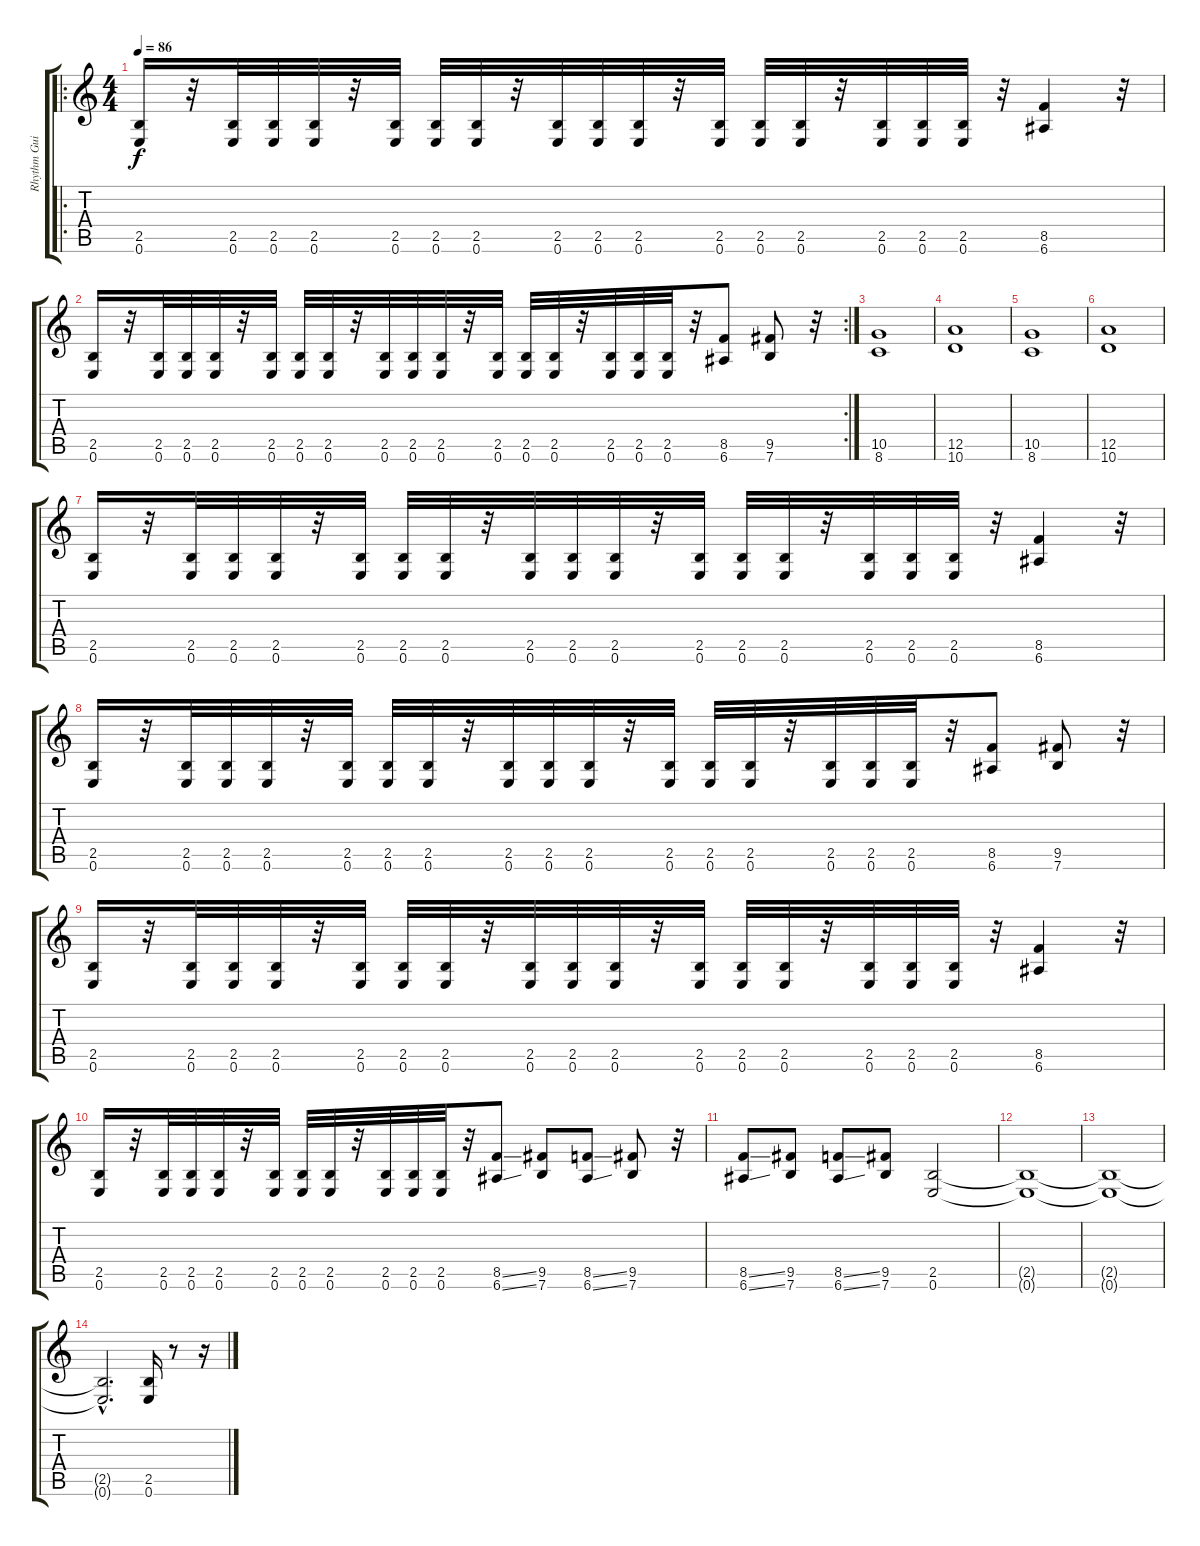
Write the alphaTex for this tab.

\track ("Rhythm Guitar" "Rhythm Gui") {instrument distortionguitar}
\staff {score tabs}
\tuning (E4 B3 G3 D3 A2 E2) {hide}
\ro
\ts (4 4)
\tempo 86
\clef g2
\ks c
(2.5 0.6).16{dy f} r.32 (2.5 0.6).32 (2.5 0.6).32 (2.5 0.6).32 r.32 (2.5 0.6).32 (2.5 0.6).32 (2.5 0.6).32 r.32 (2.5 0.6).32 (2.5 0.6).32 (2.5 0.6).32 r.32 (2.5 0.6).32 (2.5 0.6).32 (2.5 0.6).32 r.32 (2.5 0.6).32 (2.5 0.6).32 (2.5 0.6).32 r.32 (8.5 6.6).4 r.32 |
\rc 2
(2.5 0.6).16 r.32 (2.5 0.6).32 (2.5 0.6).32 (2.5 0.6).32 r.32 (2.5 0.6).32 (2.5 0.6).32 (2.5 0.6).32 r.32 (2.5 0.6).32 (2.5 0.6).32 (2.5 0.6).32 r.32 (2.5 0.6).32 (2.5 0.6).32 (2.5 0.6).32 r.32 (2.5 0.6).32 (2.5 0.6).32 (2.5 0.6).32 r.32 (8.5 6.6).8 (9.5 7.6).8 r.32 |
(10.5 8.6).1 |
(12.5 10.6).1 |
(10.5 8.6).1 |
(12.5 10.6).1 |
(2.5 0.6).16 r.32 (2.5 0.6).32 (2.5 0.6).32 (2.5 0.6).32 r.32 (2.5 0.6).32 (2.5 0.6).32 (2.5 0.6).32 r.32 (2.5 0.6).32 (2.5 0.6).32 (2.5 0.6).32 r.32 (2.5 0.6).32 (2.5 0.6).32 (2.5 0.6).32 r.32 (2.5 0.6).32 (2.5 0.6).32 (2.5 0.6).32 r.32 (8.5 6.6).4 r.32 |
(2.5 0.6).16 r.32 (2.5 0.6).32 (2.5 0.6).32 (2.5 0.6).32 r.32 (2.5 0.6).32 (2.5 0.6).32 (2.5 0.6).32 r.32 (2.5 0.6).32 (2.5 0.6).32 (2.5 0.6).32 r.32 (2.5 0.6).32 (2.5 0.6).32 (2.5 0.6).32 r.32 (2.5 0.6).32 (2.5 0.6).32 (2.5 0.6).32 r.32 (8.5 6.6).8 (9.5 7.6).8 r.32 |
(2.5 0.6).16 r.32 (2.5 0.6).32 (2.5 0.6).32 (2.5 0.6).32 r.32 (2.5 0.6).32 (2.5 0.6).32 (2.5 0.6).32 r.32 (2.5 0.6).32 (2.5 0.6).32 (2.5 0.6).32 r.32 (2.5 0.6).32 (2.5 0.6).32 (2.5 0.6).32 r.32 (2.5 0.6).32 (2.5 0.6).32 (2.5 0.6).32 r.32 (8.5 6.6).4 r.32 |
(2.5 0.6).16 r.32 (2.5 0.6).32 (2.5 0.6).32 (2.5 0.6).32 r.32 (2.5 0.6).32 (2.5 0.6).32 (2.5 0.6).32 r.32 (2.5 0.6).32 (2.5 0.6).32 (2.5 0.6).32 r.32 (8.5{ss} 6.6{ss}).8 (9.5 7.6).8 (8.5{ss} 6.6{ss}).8 (9.5 7.6).8 r.32 |
(8.5{ss} 6.6{ss}).8 (9.5 7.6).8 (8.5{ss} 6.6{ss}).8 (9.5 7.6).8 (2.5 0.6).2 |
(2.5{t} 0.6{t}).1 |
(2.5{t} 0.6{t}).1 |
(2.5{hac t} 0.6{hac t}).2{d} (2.5 0.6).16 r.8 r.16
